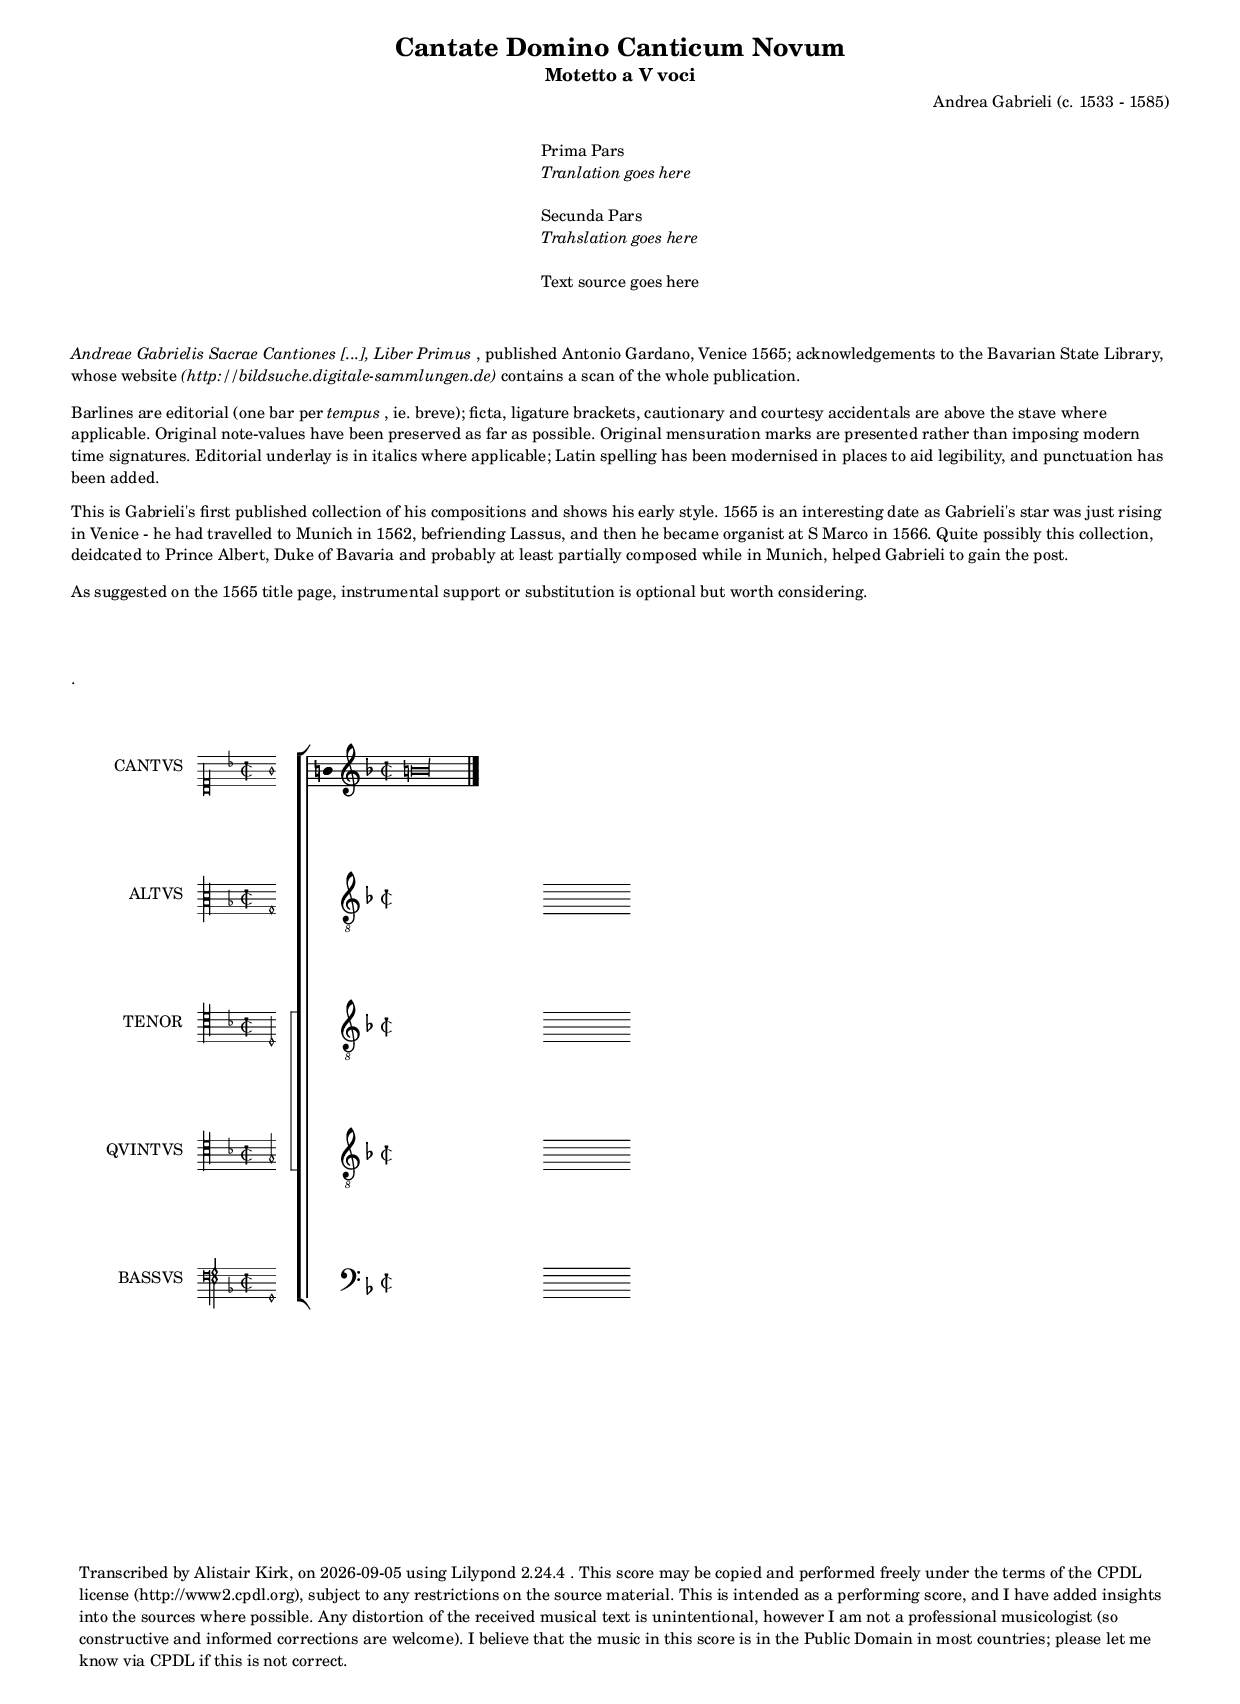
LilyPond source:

%
%  Alistair Kirk's Lilypond Template for Polyphonic Music - last revised 2015-04-29.
%
%  Best edited using Frescobaldi!  Get it from frescobaldi.org - a highly recommended
%  Lilypond editor.
%

%%%%%%%%%%%%%%%%%%
% 1 - Description of this score
%%%%%%%%%%%%%%%%%%

%%% 1A - paper layout
%

#(set-default-paper-size "a4")
#(set-global-staff-size 14)
\paper {
        left-margin   = 12\mm
        right-margin   = 12\mm
        top-margin    = 10\mm
        bottom-margin = 10\mm
}

%%% 1B - titles
%

\header {
	title = "Cantate Domino Canticum Novum"
	subtitle = "Motetto a V voci"
	% poet = ""
	% subsubtitle = "VIII Vocum"
	% arranger = ""
	composer = "Andrea Gabrieli (c. 1533 - 1585)"
	% opus=""
}

hcomposer = "Gabrieli"
htitle = "Cantate Domino a V"

%%% 1C - Transposition of the whole score.
%
% This works relative to c.
%  Ie. To keep the original pitch leave this as 'c' (without quotes).
% To transpose the whole score up a tone set to 'd'.  For down a tone, set to 'bes,' (note the comma) etc
%  Everything is transposed, including key signatures etc (but prefatory staves are not affected).

TranspositionInterval = c



%%% 1D - clefs and stave labels
%

StaveAClef =  "treble"
StaveALabel =  "CANTVS"

StaveBClef =  "treble_8"
StaveBLabel =  "ALTVS"

StaveCClef =  "treble_8"
StaveCLabel =  "TENOR"

StaveDClef =  "treble_8"
StaveDLabel =  "QVINTVS"

StaveEClef =   "bass"
StaveELabel =   "BASSVS"

StaveFClef =  "treble_8"
StaveFLabel =   "Altus"

StaveGClef =   "treble_8"
StaveGLabel =   "Tenor"

StaveHClef =   "bass"
StaveHLabel =   "Bassus"

%%% 1E - key and time signature
%

gkeysig = {\key f \major}  %  Nb.  don't need to change this even if transposing - see above
global = {
	\time 2/1  %nb this might be overridden elsewhere (actually thinking of getting rid of it here...
	\gkeysig
        \override Score.MetronomeMark #'transparent = ##t
}

%%%1f  - What sound and tempo to use for the output MIDI file
%

% Tempo:
% Set the first number in the line below to set the playback speed.
% The number controls the length of the semibreve (which is the
% tactus of most 16th century polyphony written in tempus imperfectum)
% Suggest something in the range of 35 (very slow) to 65 (very fast).
% 45 is my default.

midiTactus = #(ly:make-moment 55 1)

% Playback sound:
% I think ocarina sounds a bit like a chamber organ on most General MIDI
% soundbanks, and annoys me the least of all the various terrible options,
% but suit yourself!
% "recorder" may also be useful on your computer??

MidiPlaybackSound = "ocarina"


%%%%%%%%%%%%%%%%%%
% 2 - Generic 'technical' settings (shouldn't usually need to change any of these unless personal preference suggests otherwise)
%%%%%%%%%%%%%%%%%%

\layout {
	\context {
		\Voice
			\remove "Note_heads_engraver"
			\consists "Completion_heads_engraver"
			\override NoteHead #'style = #'baroque

                         % These two go together!
                         \override Slur #'transparent = ##t
                         \override AccidentalSuggestion #'avoid-slur = #'inside  % Doesm't seem to help (in that ficta are shown way outside the stave when theres a slur) but does at least suppress all the error messages in the log file!


			\remove "Rest_engraver"
			\consists "Completion_rest_engraver"
                        \override Stem #'neutral-direction = #up

	}
	\context {
		\Staff
			\consists Ambitus_engraver
                        %% \override Stem #'thickness = #0.9
                        \RemoveEmptyStaves
	}
        \context {
                \StaffGroup
                        \consists "Separating_line_group_engraver"
	}
        \context {
                 \Score
                          \override BarNumber #'padding = #1.5
                          %\override BarNumber #'font-size = #1
                          %\override BarLine #'transparent = ##t	%% Uncomment for Mensurstriche (also change from ChoirStaff to Staffgroup and comment out completion_heads_engraver etc
                          %\override BarLine #'hair-thickness = #0.9   %% Example of how to manipulate barlines
        }
        \context {
                \Lyrics
                       %\override LyricText #'font-size = #1.2
                       %\override LyricText #'whiteout = ##t		% Might help with mensurstriche
                       %\override LyricExtender #'whiteout = ##t	% Might help with mensurstriche
                       %\override LyricHyphen #'whiteout = ##t		% Might help with mensurstriche
	}
}
\paper {
	ragged-last-bottom = ##f
  	ragged-bottom = ##f
	system-separator-markup = \slashSeparator
        evenHeaderMarkup=\markup  \fill-line { \fromproperty #'page:page-number-string \htitle \hcomposer }
	oddHeaderMarkup= \markup  \fill-line { \on-the-fly #not-first-page \hcomposer \on-the-fly #not-first-page \htitle \on-the-fly #not-first-page \fromproperty #'page:page-number-string }
         top-system-spacing #'basic-distance = #7    % Top stave is a bit too close to the page headers.
         % systems-per-page = 3  	% Lilypond rarely needs forcing like this...
         %  system-count = 13   	% ditto
         % page-count = 8    		% ditto
}




%%% The main musical content is in the two linked files below:



%%%%%%%%%%%%%%%%%%
% Some useful definitions for early music
%%%%%%%%%%%%%%%%%%

italicas=\override LyricText #'font-shape = #'italic
rectas=\override LyricText #'font-shape = #'upright
ss=\once \set suggestAccidentals = ##t
ficta = \once \set suggestAccidentals = ##t
date = #(strftime "%Y-%m-%d" (localtime (current-time)))
%m0 = \melismaEnd
%m1 = \melisma

%% Defining graphics for unusual mensural time signatures!
#(
  define ((double-time-signature2 glyph a) grob) (
       grob-interpret-markup grob (
          markup  (
            #:line ( #:musicglyph glyph #:number #:vcenter a )
          )
       )
  )
)
#(
  define ((double-time-signature3 glyph a b) grob) (
       grob-interpret-markup grob (
          markup  (
            #:line ( #:musicglyph glyph #:vcenter #:column (a b) )
          )
       )
  )
)
#(
  define ((custom-time-signature glyph) grob) (
       grob-interpret-markup grob (
          markup  (
            #:line ( #:musicglyph glyph)
          )
       )
  )
)


%%%%%%%%%%%%%%%%%%
% 3 - Score content: notes
%%%%%%%%%%%%%%%%%%

%\language "english"

StaveANotes = {

  % clef c1  % tweak / uncomment for debugging - this should override the clef in the score block

  \override Score.TimeSignature.stencil =
    #(custom-time-signature "timesig.mensural22")
  \time 2/1

  %\mark \markup \italic {"Prima Pars"}

  %\override Score.TimeSignature.stencil =
  %   #(double-time-signature2 "timesig.mensural98" "3")
  % \time 3/2

  % \cadenzaOn

    b'\maxima*1/4
    \bar "|."
  %\cadenzaOff


}
StaveBNotes = {

  % clef c3  % tweak / uncomment for debugging - this should override the clef in the score block
}
StaveCNotes = {

  % clef c4  % tweak / uncomment for debugging - this should override the clef in the score block

}
StaveENotes = {  % QCed against source

  % clef c4  % tweak / uncomment for debugging - this should override the clef in the score block

}
StaveDNotes = { 

  % clef c4  % tweak / uncomment for debugging - this should override the clef in the score block

}
StaveFNotes = {  }
StaveGNotes = {  }
StaveHNotes = {  }

% Convenient overrides - comment and uncomment to add and remove staves for quick debugging / rendering purposes:
% StaveANotes = {  }
% StaveBNotes = {  }
% StaveCNotes = {  }
% StaveDNotes = {  }
% StaveENotes = {  }
% StaveFNotes = {  }
% StaveGNotes = {  }
% StaveHNotes = {  }

%%%%%%%%%%%%%%%%%%
% 4 - Score content: text / lyrics
%%%%%%%%%%%%%%%%%%

StaveALyrics = \lyricmode {  

}
StaveBLyrics = \lyricmode {  

}
StaveCLyrics = \lyricmode {


}
StaveDLyrics = \lyricmode {


}
StaveELyrics = \lyricmode {


}
StaveFLyrics = \lyricmode {

}
StaveGLyrics = \lyricmode { A }
StaveHLyrics = \lyricmode { A }

 % Tanslation and attribution of text
 \markup {
        \vspace #1
	\fill-line {
		\column {
                        \vspace #1
			\line { Prima Pars }
			\line { \italic { Tranlation goes here }}
			\vspace #1
			\line { Secunda Pars}
			\line { \italic { Trahslation goes here }}

			\vspace #1
			\line { Text source goes here }


		}
	}
}


%%%%%%%%%%%%%%%%%%
% 5 - Editorial content, including prefatory stave / incipit settings and notes
%%%%%%%%%%%%%%%%%%

 %  Should very rarely need to be touched once a given piece has been typeset

% 5a Editorial method and comments
\markup {
    \vspace #3
    \column {
          %\wordwrap  { \italic { Music source and editorial comments go here.} }

          \wordwrap  {
              \italic {Andreae Gabrielis Sacrae Cantiones [...], Liber Primus}
              , published Antonio Gardano, Venice 1565;
              acknowledgements to the Bavarian State Library,
              whose website \italic{(http://bildsuche.digitale-sammlungen.de)} contains a scan of the whole publication.
          }
          \vspace #1
          \wordwrap  {
              Barlines are editorial (one bar per \italic {tempus}, ie. breve); 
              ficta, ligature brackets, cautionary and courtesy accidentals are above the stave where applicable. 
              Original note-values have been preserved as far as possible.
              Original mensuration marks are presented rather than imposing modern time signatures.
              Editorial underlay is in italics where applicable;
              Latin spelling has been modernised in places to aid legibility, and punctuation has been
              added.
          }
          \vspace #1
          \wordwrap {
              This is Gabrieli's first published collection of his compositions
              and shows his early style.  1565 is an interesting date as Gabrieli's
              star was just rising in Venice - he had travelled to Munich in 1562,
              befriending Lassus, and then he became organist at S Marco in 1566.
              Quite possibly this collection,  deidcated to Prince Albert, Duke of Bavaria
              and probably at least partially composed while in Munich,
              helped Gabrieli to gain the post.
          }
          \vspace #1
          \wordwrap {
              As suggested on the 1565 title page, instrumental support or substitution
              is optional but worth considering.
	  }
	  \vspace #3
	  .
    }
}

%% 5b - Plainsong incipit - obviously, comment out as required.
%\score   {
%    \transpose c \TranspositionInterval <<
%          \new Staff \with { \remove "Time_signature_engraver" \remove "Ambitus_engraver" } {
%                \set Staff.instrumentName = "Intonation"
%                \clef "treble_8"  \global  \cadenzaOn              <<  {
%                          \override Voice.Slur #'tran%sparent = ##f
%                          f4 s8 f4 s8 f4( g4) s8 g4.
%                      }\addlyrics {  In -- ci -- pit here. }
%               >>
%          }
%     >>
%    \layout {\context { \Voice \remove "Stem_engraver" } }
%}


% 5c - Prefatory staves
\layout {   % Need to modify a couple of settings in the main score layout as well
             indent=4\cm
              \context { \Staff
                         \override InstrumentName #'padding = 2
                         \override InstrumentName #'self-alignment-X = #RIGHT
              }
}
PrefatorySettings = {
  		%\override NoteHead   #'style = #'neomensural      % ie. can set to either Mensural or Neomensural
		%\override Rest #'style = #'neomensural
		%\override Staff.TimeSignature #'style = #'neomensural
                \override Flag #'style = #'mensural
                \autoBeamOff
                 \override Staff.InstrumentName #'Y-extent = #'(-4 . 4)
                 \override Staff.InstrumentName #'self-alignment-X = #RIGHT
                \override Staff.InstrumentName #'padding = 2
                % Uncomment these if you want eg. double b flat in key sig using c2 or f3 clef etc
                % May also have to tweak the numbers (4 vs 5 etc)
                \override Staff.KeySignature.flat-positions = #'((-4 . 4))
                \override Staff.KeySignature.sharp-positions = #'((-4 . 4))
                \cadenzaOn
                \key f \major
		\time 2/2
                \huge
}
PrefatoryLayout = \layout {   % Set the layout inside the incipit
		\context {\Voice
			\remove Ligature_bracket_engraver
			\consists Mensural_ligature_engraver

		}
                \context { \Staff \remove Ambitus_engraver}
		line-width=5
                indent =  0
                ragged-right = ##f
		ragged-last = ##f
                system-count = #1
}
PrefStaveA = \markup {
	\score {
                \new MensuralVoice {
                    \set Staff.instrumentName=\StaveALabel
                    \PrefatorySettings
                    \clef "petrucci-c1"
                    g'1
                     \bar"" \skip1
		}  \layout {\PrefatoryLayout}
	}
}
PrefStaveB = \markup {
	\score {
                \new MensuralVoice {
                    \set Staff.instrumentName=\StaveBLabel
                    \PrefatorySettings
                    \clef "petrucci-c3"
                    g1
                     \bar"" \skip1
		}  \layout {\PrefatoryLayout}
	}
}
PrefStaveC = \markup {
	\score {
                \new MensuralVoice {
                    \set Staff.instrumentName=\StaveCLabel
                    \PrefatorySettings
                    \clef "petrucci-c4"
                    d2
                     \bar"" \skip1
		}  \layout {\PrefatoryLayout}
	}
}
PrefStaveD = \markup {
	\score {
                \new MensuralVoice {
                    \set Staff.instrumentName=\StaveDLabel
                    \PrefatorySettings
                    \clef "petrucci-c4"
                    g2
                     \bar"" \skip1
		}  \layout {\PrefatoryLayout}
	}
}
PrefStaveE = \markup {
	\score {
          \new MensuralVoice {
                    \set Staff.instrumentName=\StaveELabel
                    \PrefatorySettings
                    \clef "petrucci-f4"
                    g,1
                     \bar"" \skip1
		}  \layout {\PrefatoryLayout}
	}
}
PrefStaveF = \markup {
	\score {
                \new MensuralVoice {
                    \set Staff.instrumentName=\StaveFLabel
                    \PrefatorySettings
                    \clef "petrucci-f4"
                    g2
                     \bar"" \skip1
		}  \layout {\PrefatoryLayout}
	}
}
PrefStaveG = \markup {
	\score {
                \new MensuralVoice {
                    \set Staff.instrumentName=\StaveGLabel
                    \PrefatorySettings
                    \clef "petrucci-f4"
                    g2
                     \bar"" \skip1
		}  \layout {\PrefatoryLayout}
	}
}
PrefStaveH = \markup {
	\score {
                \new MensuralVoice {
                    \set Staff.instrumentName=\StaveHLabel
                    \PrefatorySettings
                    \clef "petrucci-f4"
                    f2
                     \bar"" \skip1
		}  \layout {\PrefatoryLayout}
	}
}





\version "2.18"


\include "Global_Score_block.ly"


\version "2.18"